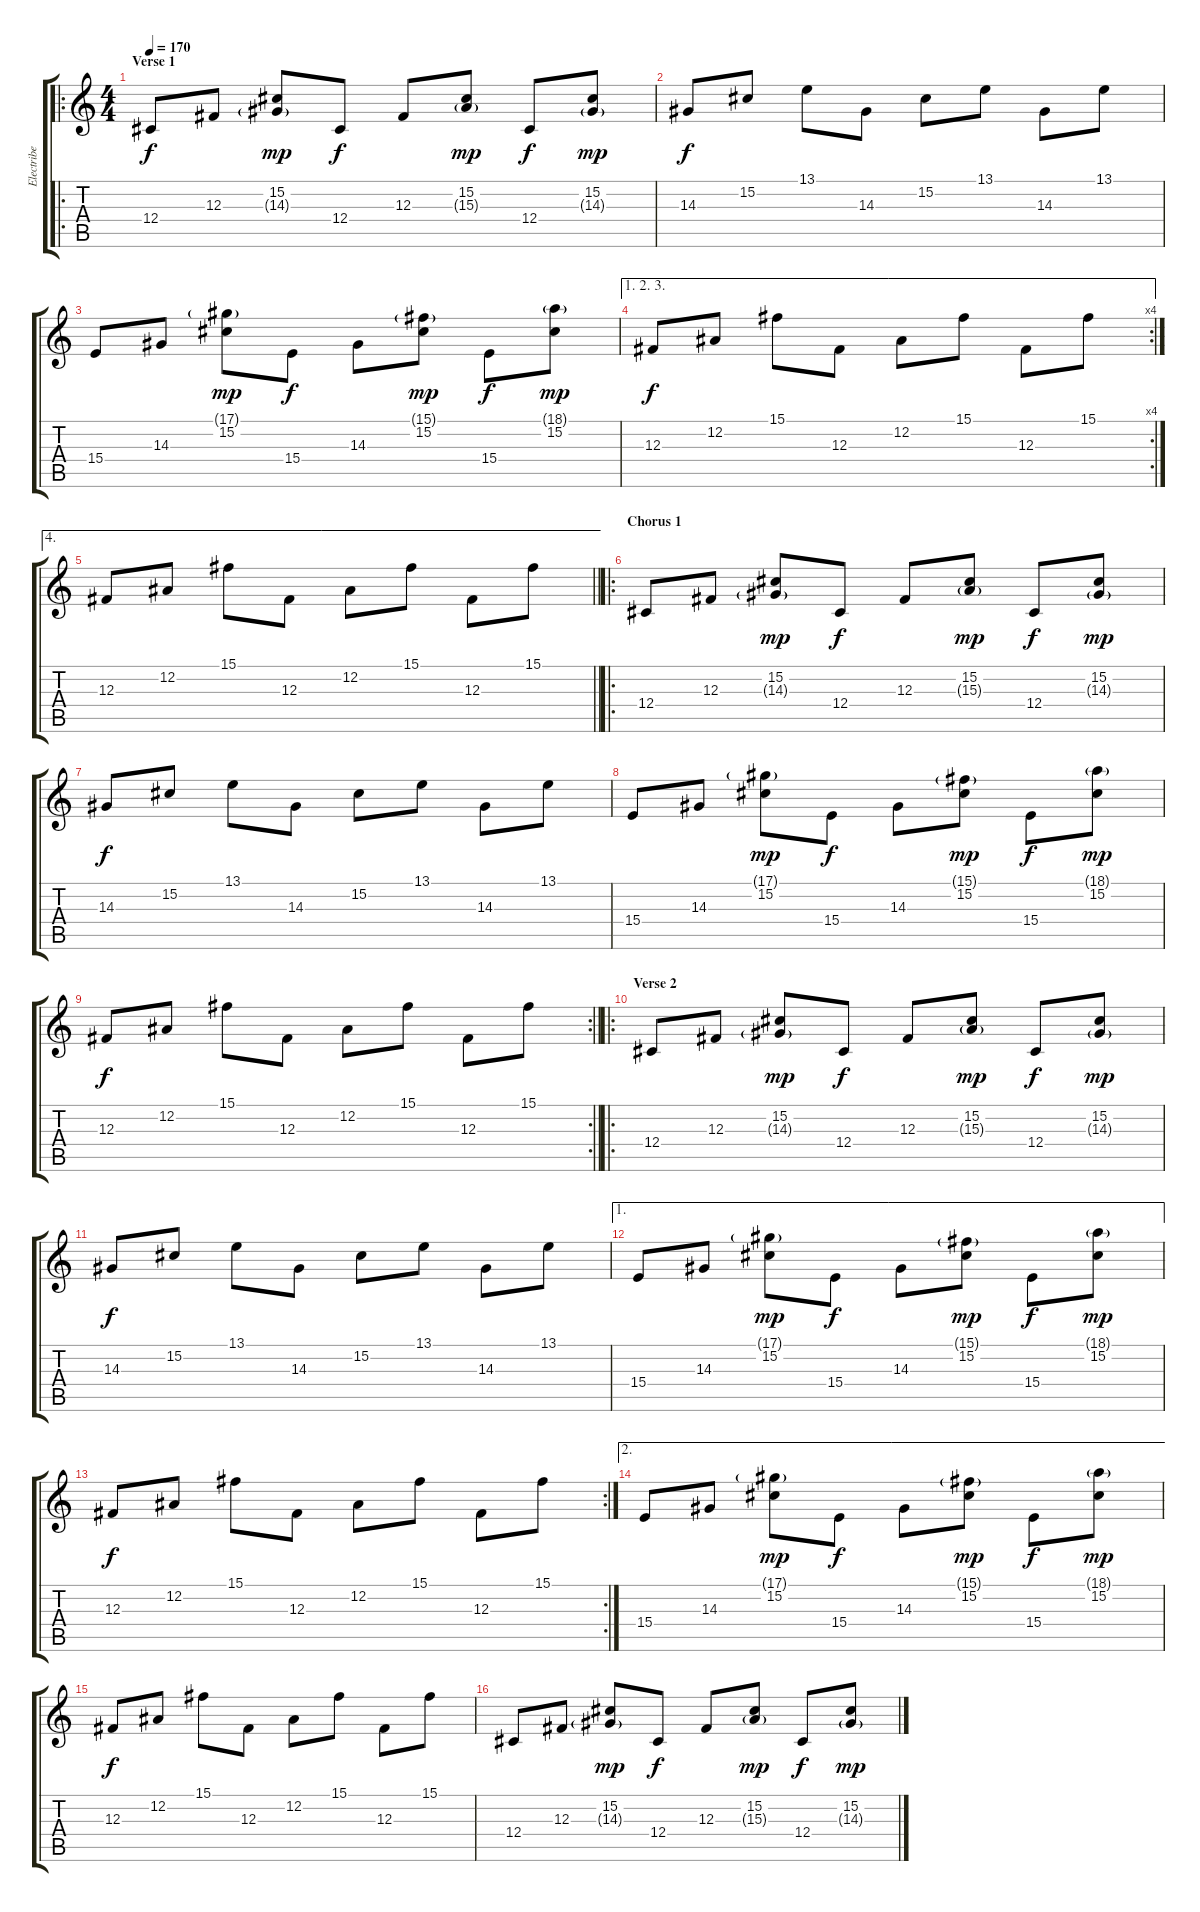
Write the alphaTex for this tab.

\track ("Electribe" "Electribe") {instrument lead2sawtooth}
\staff {score tabs}
\tuning (Eb4 Bb3 Gb3 Db3 Ab2 Db2) {hide}
\ro
\ts (4 4)
\section ("" "Verse 1")
\tempo 170
\clef g2
\ks c
12.4.8{dy f} 12.3.8 (15.2 14.3{g}).8{dy mp} 12.4.8{dy f} 12.3.8 (15.2 15.3{g}).8{dy mp} 12.4.8{dy f} (15.2 14.3{g}).8{dy mp} |
14.3.8{dy f} 15.2.8 13.1.8 14.3.8 15.2.8 13.1.8 14.3.8 13.1.8 |
15.4.8 14.3.8 (17.1{g} 15.2).8{dy mp} 15.4.8{dy f} 14.3.8 (15.1{g} 15.2).8{dy mp} 15.4.8{dy f} (18.1{g} 15.2).8{dy mp} |
\ae (1 2 3)
\rc 4
12.3.8{dy f} 12.2.8 15.1.8 12.3.8 12.2.8 15.1.8 12.3.8 15.1.8 |
\ae 4
\barLineRight lightlight
12.3.8 12.2.8 15.1.8 12.3.8 12.2.8 15.1.8 12.3.8 15.1.8 |
\ro
\section ("" "Chorus 1")
12.4.8 12.3.8 (15.2 14.3{g}).8{dy mp} 12.4.8{dy f} 12.3.8 (15.2 15.3{g}).8{dy mp} 12.4.8{dy f} (15.2 14.3{g}).8{dy mp} |
14.3.8{dy f} 15.2.8 13.1.8 14.3.8 15.2.8 13.1.8 14.3.8 13.1.8 |
15.4.8 14.3.8 (17.1{g} 15.2).8{dy mp} 15.4.8{dy f} 14.3.8 (15.1{g} 15.2).8{dy mp} 15.4.8{dy f} (18.1{g} 15.2).8{dy mp} |
\rc 2
\barLineRight lightlight
12.3.8{dy f} 12.2.8 15.1.8 12.3.8 12.2.8 15.1.8 12.3.8 15.1.8 |
\ro
\section ("" "Verse 2")
12.4.8 12.3.8 (15.2 14.3{g}).8{dy mp} 12.4.8{dy f} 12.3.8 (15.2 15.3{g}).8{dy mp} 12.4.8{dy f} (15.2 14.3{g}).8{dy mp} |
14.3.8{dy f} 15.2.8 13.1.8 14.3.8 15.2.8 13.1.8 14.3.8 13.1.8 |
\ae 1
15.4.8 14.3.8 (17.1{g} 15.2).8{dy mp} 15.4.8{dy f} 14.3.8 (15.1{g} 15.2).8{dy mp} 15.4.8{dy f} (18.1{g} 15.2).8{dy mp} |
\rc 2
12.3.8{dy f} 12.2.8 15.1.8 12.3.8 12.2.8 15.1.8 12.3.8 15.1.8 |
\ae 2
15.4.8 14.3.8 (17.1{g} 15.2).8{dy mp} 15.4.8{dy f} 14.3.8 (15.1{g} 15.2).8{dy mp} 15.4.8{dy f} (18.1{g} 15.2).8{dy mp} |
12.3.8{dy f} 12.2.8 15.1.8 12.3.8 12.2.8 15.1.8 12.3.8 15.1.8 |
12.4.8 12.3.8 (15.2 14.3{g}).8{dy mp} 12.4.8{dy f} 12.3.8 (15.2 15.3{g}).8{dy mp} 12.4.8{dy f} (15.2 14.3{g}).8{dy mp}
